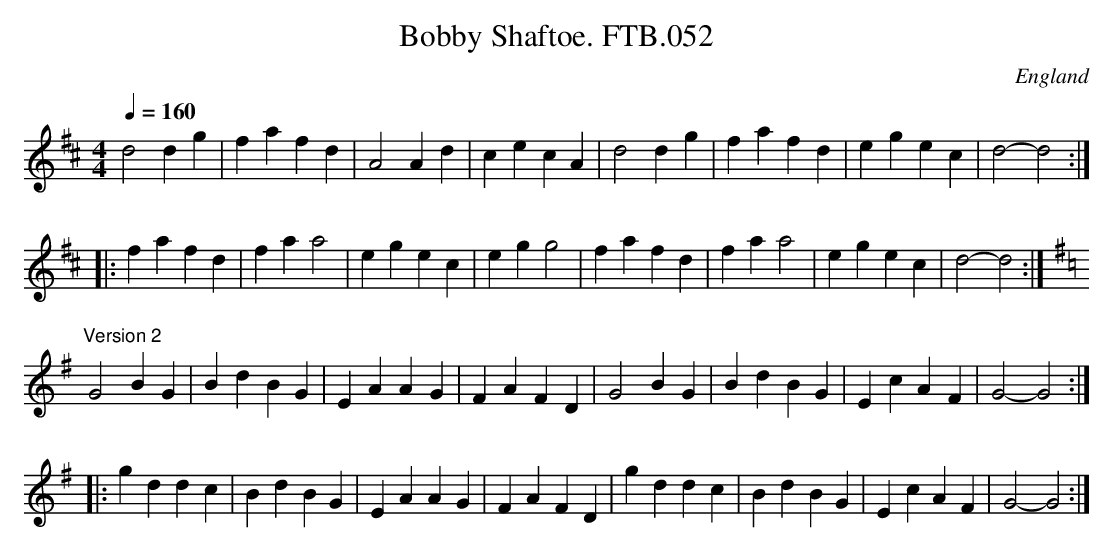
X:1
T:Bobby Shaftoe. FTB.052
M:4/4
L:1/4
Q:160
O:England
K:D major
d2dg|fa fd|A2Ad|ce cA|d2dg|fa fd|eg ec|d2-d2:|
|:fa fd|faa2|eg ec|egg2|fa fd|faa2|eg ec|d2-d2:|
K:G
"Version 2"G2BG|Bd BG|EA AG|FA FD|G2BG|Bd BG|Ec AF|G2-G2:|
|:gd dc|Bd BG|EA AG|FA FD|gd dc|Bd BG|Ec AF|G2-G2:|
